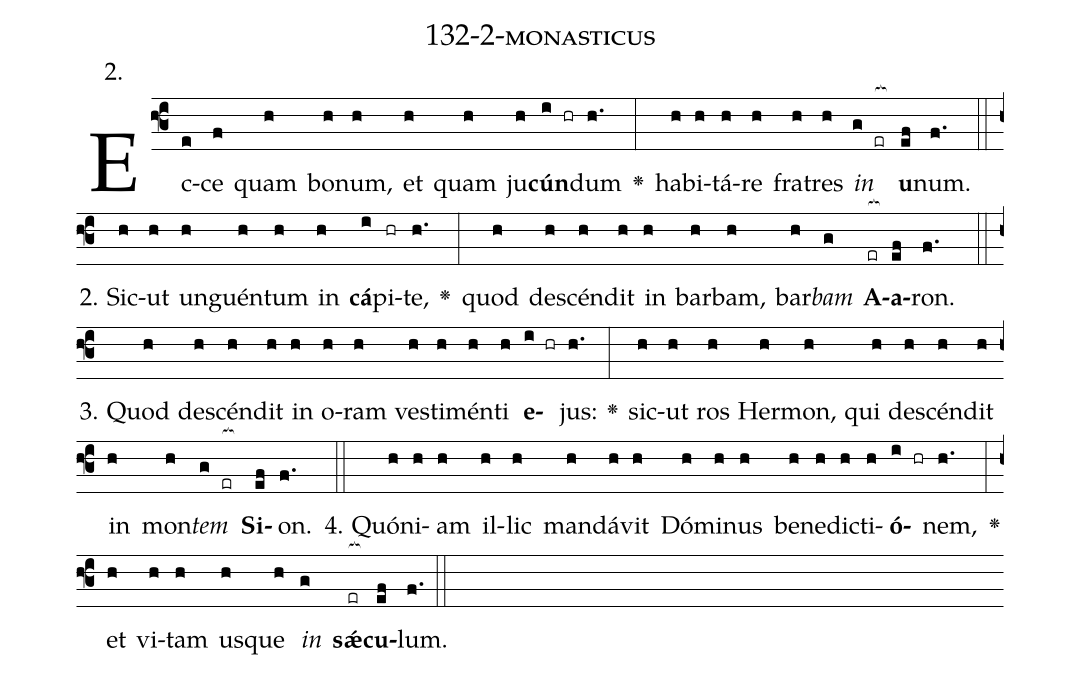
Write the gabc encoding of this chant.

name: 132-2-monasticus;
annotation: 2.;
%%
(f3)Ec(e)ce(f) quam(h) bo(h)num,(h) et(h) quam(h) ju(h)<b>cún</b>(i hr)dum(h.) <v>\greheightstar</v>(:) ha(h)bi(h)tá(h)re(h) fra(h)tres(h) <i>in</i>(g er[ocb:1{]) <b>u</b>(ef[ocb:0}])num.(f.) (::)
2. Sic(h)ut(h) un(h)guén(h)tum(h) in(h) <b>cá</b>(i)pi(hr)te,(h.) <v>\greheightstar</v>(:) quod(h) de(h)scén(h)dit(h) in(h) bar(h)bam,(h) bar(h)<i>bam</i>(g) <b>A</b>(er[ocb:1{])<b>a</b>(ef[ocb:0}])ron.(f.) (::)
3. Quod(h) de(h)scén(h)dit(h) in(h) o(h)ram(h) ves(h)ti(h)mén(h)ti(h) <b>e</b>(i hr)jus:(h.) <v>\greheightstar</v>(:) sic(h)ut(h) ros(h) Her(h)mon,(h) qui(h) de(h)scén(h)dit(h) in(h) mon(h)<i>tem</i>(g er[ocb:1{]) <b>Si</b>(ef[ocb:0}])on.(f.) (::)
4. Quón(h)i(h)am(h) il(h)lic(h) man(h)dá(h)vit(h) Dó(h)mi(h)nus(h) be(h)ne(h)dic(h)ti(h)<b>ó</b>(i hr)nem,(h.) <v>\greheightstar</v>(:) et(h) vi(h)tam(h) us(h)que(h) <i>in</i>(g) <b>sǽ</b>(er[ocb:1{])<b>cu</b>(ef[ocb:0}])lum.(f.) (::)
